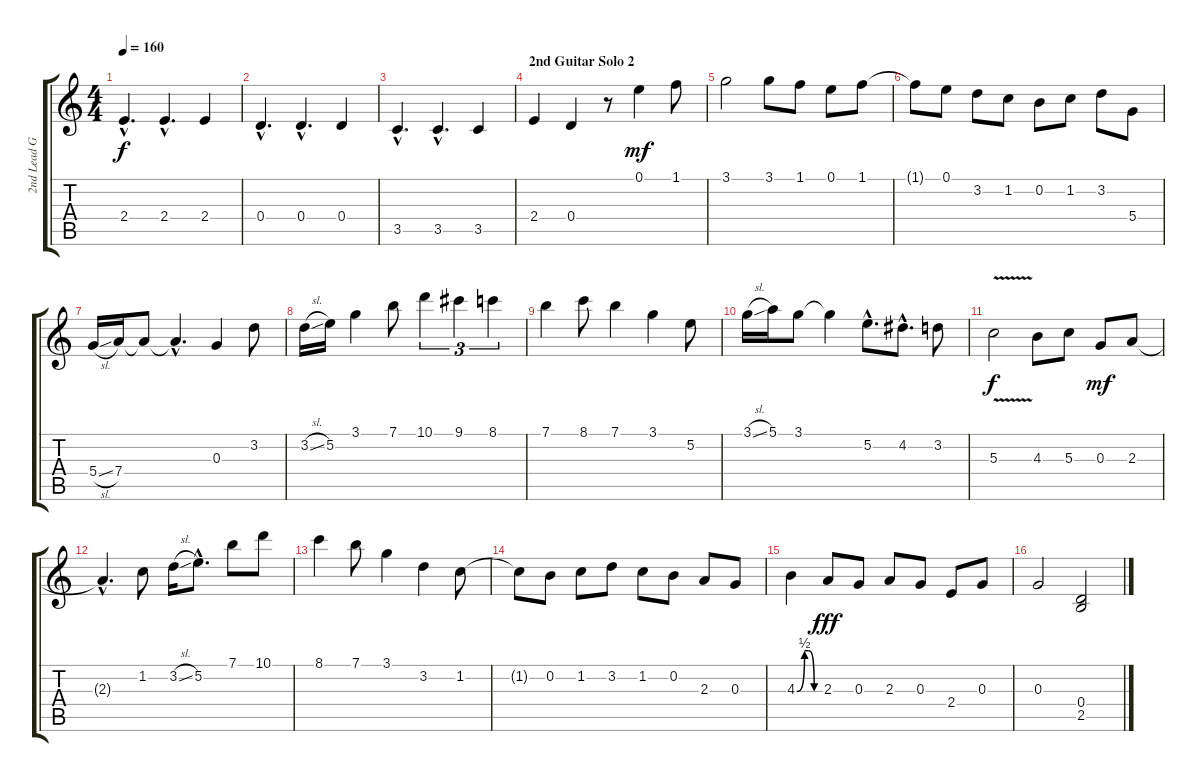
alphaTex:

\track ("2nd Lead Guitar" "2nd Lead G") {instrument acousticguitarnylon}
\staff {score tabs}
\tuning (E4 B3 G3 D3 A2 E2) {hide}
\ts (4 4)
\tempo 160
\clef g2
\ks c
2.4{hac}.4{d dy f} 2.4{hac}.4{d} 2.4.4 |
0.4{hac}.4{d} 0.4{hac}.4{d} 0.4.4 |
3.5{hac}.4{d} 3.5{hac}.4{d} 3.5.4 |
\section ("" "2nd Guitar Solo 2")
2.4.4 0.4.4 r.8 0.1.4{dy mf} 1.1.8 |
3.1.2 3.1.8 1.1.8 0.1.8 1.1.8 |
1.1{t}.8 0.1.8 3.2.8 1.2.8 0.2.8 1.2.8 3.2.8 5.4.8 |
5.4{sl}.16 7.4.16 7.4{t}.8 7.4{hac t}.4{d} 0.3.4 3.2.8 |
3.2{sl}.16 5.2.16 3.1.4 7.1.8 10.1.4{tu (3 2)} 9.1.4{tu (3 2)} 8.1.4{tu (3 2)} |
7.1.4 8.1.8 7.1.4 3.1.4 5.2.8 |
3.1{sl}.16 5.1.16 3.1.8 3.1{t}.4 5.2{hac}.8{d} 4.2{hac}.8{d} 3.2.8 |
5.3{v}.2{dy f} 4.3.8 5.3.8 0.3.8{dy mf} 2.3.8 |
2.3{hac t}.4{d} 1.2.8 3.2{sl}.16 5.2{hac}.8{d} 7.1.8 10.1.8 |
8.1.4 7.1.8 3.1.4 3.2.4 1.2.8 |
1.2{t}.8 0.2.8 1.2.8 3.2.8 1.2.8 0.2.8 2.3.8 0.3.8 |
4.3{be (custom 0 0 20 2 30 2 45 0 60 0)}.4 2.3.8{dy fff} 0.3.8 2.3.8 0.3.8 2.4.8 0.3.8 |
0.3.2 (0.4 2.5).2
